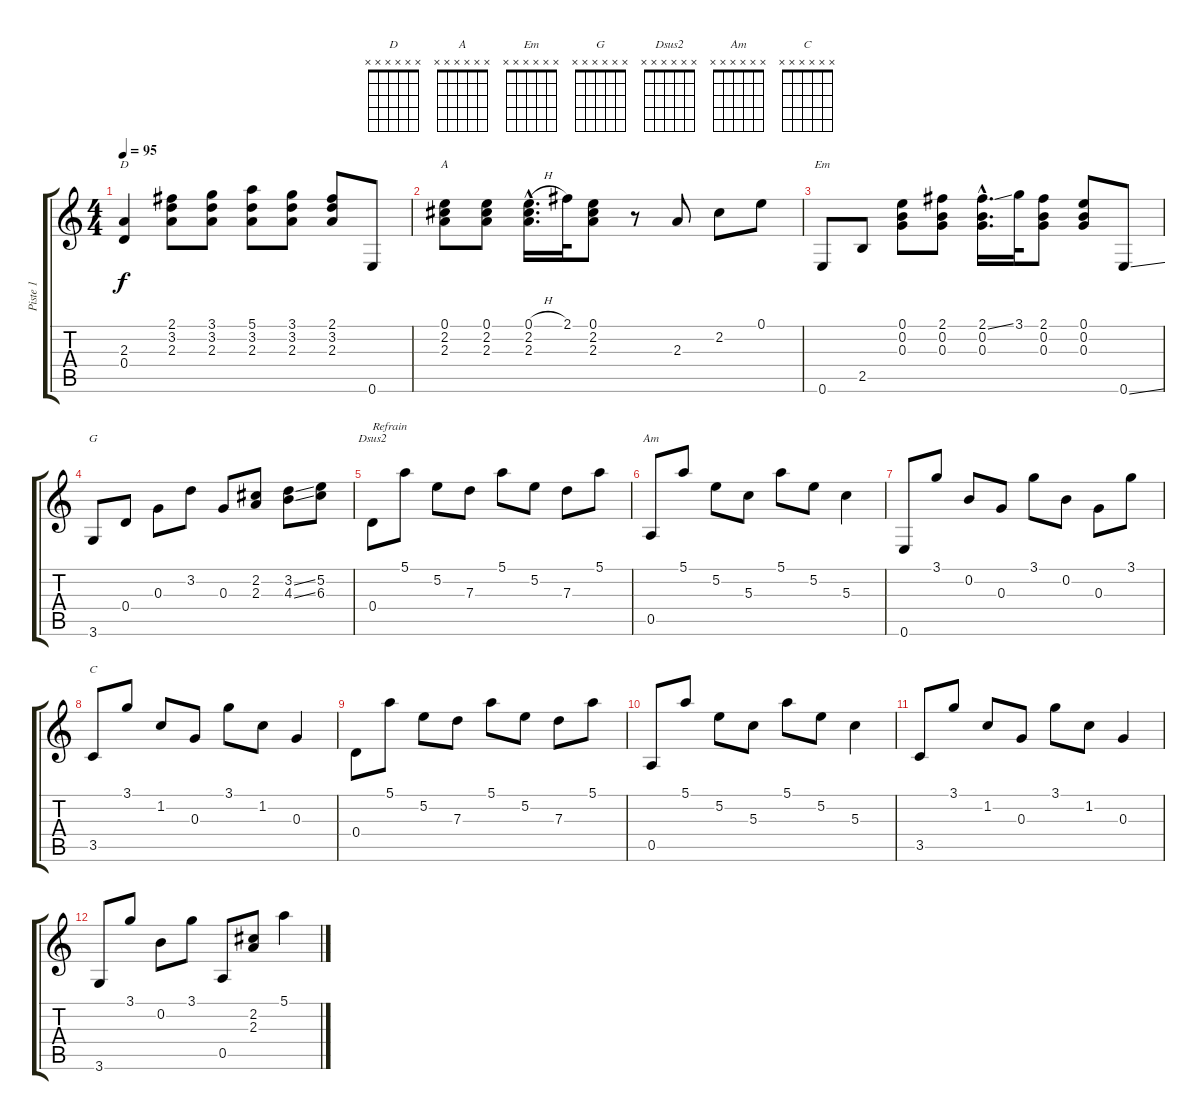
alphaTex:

\track ("Piste 1" "Piste 1") {instrument electricguitarjazz}
\staff {score tabs}
\tuning (E4 B3 G3 D3 A2 E2) {hide}
\chord ("D" x x x x x x) {firstfret 0}
\chord ("A" x x x x x x) {firstfret 0}
\chord ("Em" x x x x x x) {firstfret 0}
\chord ("G" x x x x x x) {firstfret 0}
\chord ("Dsus2" x x x x x x) {firstfret 0}
\chord ("Am" x x x x x x) {firstfret 0}
\chord ("C" x x x x x x) {firstfret 0}
\ts (4 4)
\tempo 95
\clef g2
\ks c
(2.3 0.4).4{ch "D" dy f} (2.1 3.2 2.3).8 (3.1 3.2 2.3).8 (5.1 3.2 2.3).8 (3.1 3.2 2.3).8 (2.1 3.2 2.3).8 0.6.8 |
(0.1 2.2 2.3).8{ch "A"} (0.1 2.2 2.3).8 (0.1{h hac} 2.2{hac} 2.3{hac}).16{d} 2.1.32 (0.1 2.2 2.3).8 r.8 2.3.8 2.2.8 0.1.8 |
0.6.8{ch "Em"} 2.5.8 (0.1 0.2 0.3).8 (2.1 0.2 0.3).8 (2.1{ss hac} 0.2{hac} 0.3{hac}).16{d} 3.1.32 (2.1 0.2 0.3).8 (0.1 0.2 0.3).8 0.6{ss}.8 |
3.6.8{ch "G"} 0.4.8 0.3.8 3.2.8 0.3.8 (2.2 2.3).8 (3.2{ss} 4.3{ss}).8 (5.2 6.3).8 |
0.4.8{ch "Dsus2" txt "Refrain"} 5.1.8 5.2.8 7.3.8 5.1.8 5.2.8 7.3.8 5.1.8 |
0.5.8{ch "Am"} 5.1.8 5.2.8 5.3.8 5.1.8 5.2.8 5.3.4 |
0.6.8 3.1.8 0.2.8 0.3.8 3.1.8 0.2.8 0.3.8 3.1.8 |
3.5.8{ch "C"} 3.1.8 1.2.8 0.3.8 3.1.8 1.2.8 0.3.4 |
0.4.8 5.1.8 5.2.8 7.3.8 5.1.8 5.2.8 7.3.8 5.1.8 |
0.5.8 5.1.8 5.2.8 5.3.8 5.1.8 5.2.8 5.3.4 |
3.5.8 3.1.8 1.2.8 0.3.8 3.1.8 1.2.8 0.3.4 |
3.6.8 3.1.8 0.2.8 3.1.8 0.5.8 (2.2 2.3).8 5.1.4
